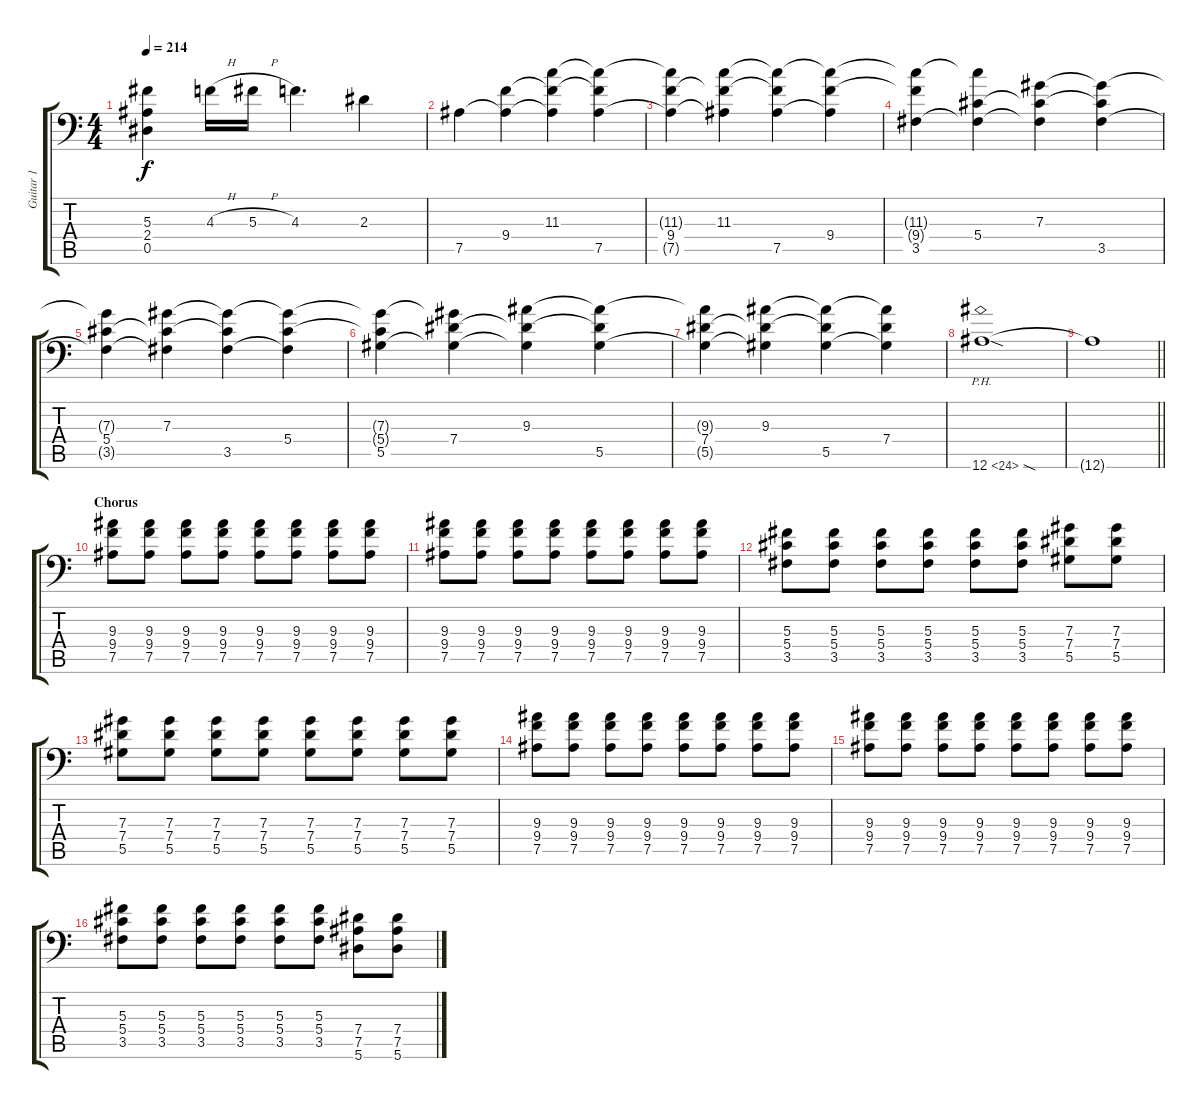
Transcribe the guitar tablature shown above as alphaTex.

\track ("Guitar 1" "Guitar 1") {instrument distortionguitar}
\staff {score tabs}
\tuning (Bb3 F3 Db3 Ab2 Eb2 Bb1) {hide}
\ts (4 4)
\tempo 214
\clef f4
\ks c
(5.3{t} 2.4{t} 0.5{t}).4{dy f} 4.3{h}.16 5.3{h}.16 4.3.4{d} 2.3.4 |
7.5.4 (9.4 7.5{t}).4 (11.3 9.4{t} 7.5{t}).4 (11.3{t} 9.4{t} 7.5).4 |
(11.3{t} 9.4 7.5{t}).4 (11.3 9.4{t} 7.5{t}).4 (11.3{t} 9.4{t} 7.5).4 (11.3{t} 9.4 7.5{t}).4 |
(11.3{t} 9.4{t} 3.5).4 (11.3{t} 5.4 3.5{t}).4 (7.3 5.4{t} 3.5{t}).4 (7.3{t} 5.4{t} 3.5).4 |
(7.3{t} 5.4 3.5{t}).4 (7.3 5.4{t} 3.5{t}).4 (7.3{t} 5.4{t} 3.5).4 (7.3{t} 5.4 3.5{t}).4 |
(7.3{t} 5.4{t} 5.5).4 (7.3{t} 7.4 5.5{t}).4 (9.3 7.4{t} 5.5{t}).4 (9.3{t} 7.4{t} 5.5).4 |
(9.3{t} 7.4 5.5{t}).4 (9.3 7.4{t} 5.5{t}).4 (9.3{t} 7.4{t} 5.5).4 (9.3{t} 7.4 5.5{t}).4 |
12.6{ph 12 sod}.1{instrument distortionguitar} |
\barLineRight lightlight
12.6{t}.1 |
\section ("" "Chorus")
(9.3 9.4 7.5).8 (9.3 9.4 7.5).8 (9.3 9.4 7.5).8 (9.3 9.4 7.5).8 (9.3 9.4 7.5).8 (9.3 9.4 7.5).8 (9.3 9.4 7.5).8 (9.3 9.4 7.5).8 |
(9.3 9.4 7.5).8 (9.3 9.4 7.5).8 (9.3 9.4 7.5).8 (9.3 9.4 7.5).8 (9.3 9.4 7.5).8 (9.3 9.4 7.5).8 (9.3 9.4 7.5).8 (9.3 9.4 7.5).8 |
(5.3 5.4 3.5).8 (5.3 5.4 3.5).8 (5.3 5.4 3.5).8 (5.3 5.4 3.5).8 (5.3 5.4 3.5).8 (5.3 5.4 3.5).8 (7.3 7.4 5.5).8 (7.3 7.4 5.5).8 |
(7.3 7.4 5.5).8 (7.3 7.4 5.5).8 (7.3 7.4 5.5).8 (7.3 7.4 5.5).8 (7.3 7.4 5.5).8 (7.3 7.4 5.5).8 (7.3 7.4 5.5).8 (7.3 7.4 5.5).8 |
(9.3 9.4 7.5).8 (9.3 9.4 7.5).8 (9.3 9.4 7.5).8 (9.3 9.4 7.5).8 (9.3 9.4 7.5).8 (9.3 9.4 7.5).8 (9.3 9.4 7.5).8 (9.3 9.4 7.5).8 |
(9.3 9.4 7.5).8 (9.3 9.4 7.5).8 (9.3 9.4 7.5).8 (9.3 9.4 7.5).8 (9.3 9.4 7.5).8 (9.3 9.4 7.5).8 (9.3 9.4 7.5).8 (9.3 9.4 7.5).8 |
(5.3 5.4 3.5).8 (5.3 5.4 3.5).8 (5.3 5.4 3.5).8 (5.3 5.4 3.5).8 (5.3 5.4 3.5).8 (5.3 5.4 3.5).8 (7.4 7.5 5.6).8 (7.4 7.5 5.6).8
